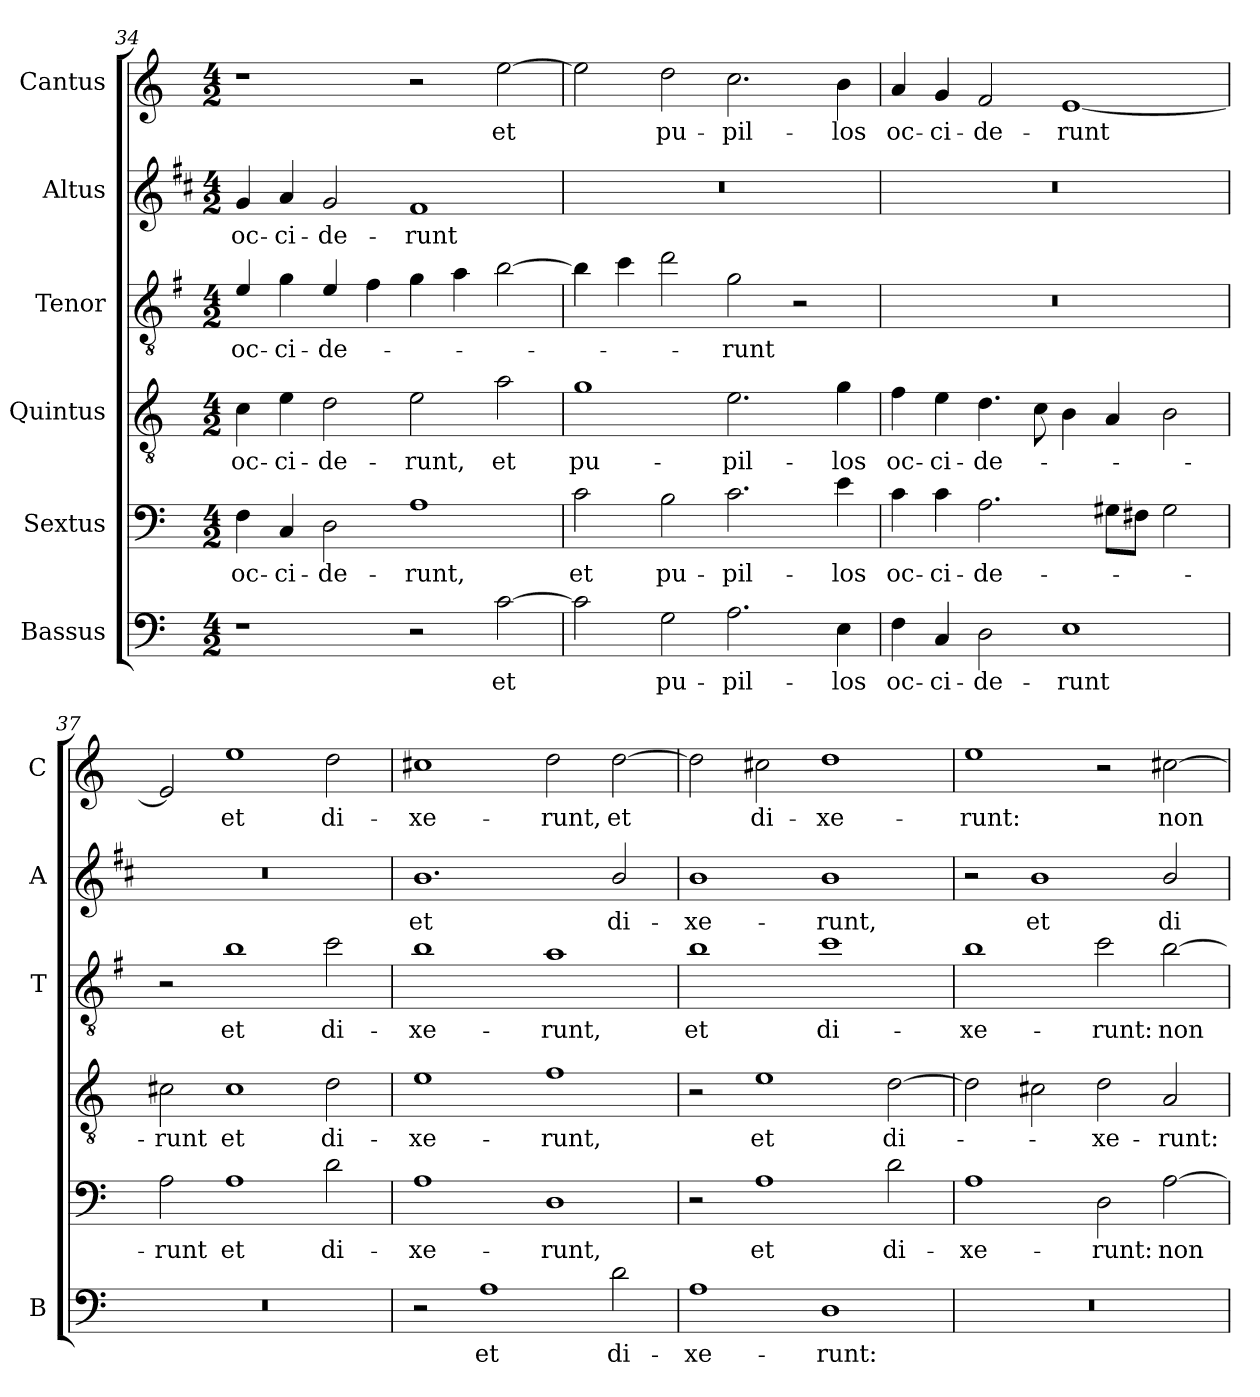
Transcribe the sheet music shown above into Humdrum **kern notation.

**kern	**text	**kern	**text	**kern	**text	**kern	**text	**kern	**text	**kern	**text
*part6	*part6	*part5	*part5	*part4	*part4	*part3	*part3	*part2	*part2	*part1	*part1
*staff6	*staff6	*staff5	*staff5	*staff4	*staff4	*staff3	*staff3	*staff2	*staff2	*staff1	*staff1
*I"Bassus	*	*I"Sextus	*	*I"Quintus	*	*I"Tenor	*	*I"Altus	*	*I"Cantus	*
*I'B	*	*	*	*	*	*I'T	*	*I'A	*	*I'C	*
*clefF4	*	*clefF4	*	*clefGv2	*	*clefGv2	*	*clefG2	*	*clefG2	*
*	*	*	*	*	*	*ITrd4c7	*	*ITrd1c2	*	*	*
*k[]	*	*k[]	*	*k[]	*	*k[]	*	*k[]	*	*k[]	*
*C:	*	*C:	*	*C:	*	*C:	*	*C:	*	*C:	*
*M4/2	*	*M4/2	*	*M4/2	*	*M4/2	*	*M4/2	*	*M4/2	*
=34	=34	=34	=34	=34	=34	=34	=34	=34	=34	=34	=34
!	!	!	!LO:LY:b	!	!LO:LY:b	!	!LO:LY:b	!	!LO:LY:b	!	!
1r	.	4F\	oc-	4c\	oc-	4A/	oc-	4f/	oc-	1r	.
!	!	!	!LO:LY:b	!	!LO:LY:b	!	!LO:LY:b	!	!LO:LY:b	!	!
.	.	4C/	-ci-	4e\	-ci-	4c\	-ci-	4g/	-ci-	.	.
!	!	!	!LO:LY:b	!	!LO:LY:b	!	!LO:LY:b	!	!LO:LY:b	!	!
.	.	2D\	-de-	2d\	-de-	4A/	-de-	2f/	-de-	.	.
.	.	.	.	.	.	4B\	.	.	.	.	.
!	!	!	!LO:LY:b	!	!LO:LY:b	!	!	!	!LO:LY:b	!	!
2r	.	1A	-runt,	2e\	-runt,	4c\	.	1e	-runt	2r	.
.	.	.	.	.	.	4d\	.	.	.	.	.
!	!LO:LY:b	!	!	!	!LO:LY:b	!	!	!	!	!	!LO:LY:b
[2c\	et	.	.	2a\	et	[2e\	.	.	.	[2ee\	et
=35	=35	=35	=35	=35	=35	=35	=35	=35	=35	=35	=35
!	!	!	!LO:LY:b	!	!LO:LY:b	!	!	!	!	!	!
2c\]	.	2c\	et	1g	pu-	4e\]	.	0r	.	2ee\]	.
.	.	.	.	.	.	4f\	.	.	.	.	.
!	!LO:LY:b	!	!LO:LY:b	!	!	!	!	!	!	!	!LO:LY:b
2G\	pu-	2B\	pu-	.	.	2g\	.	.	.	2dd\	pu-
!	!LO:LY:b	!	!LO:LY:b	!	!LO:LY:b	!	!LO:LY:b	!	!	!	!LO:LY:b
2.A\	-pil-	2.c\	-pil-	2.e\	-pil-	2c\	-runt	.	.	2.cc\	-pil-
.	.	.	.	.	.	2r	.	.	.	.	.
!	!LO:LY:b	!	!LO:LY:b	!	!LO:LY:b	!	!	!	!	!	!LO:LY:b
4E\	-los	4e\	-los	4g\	-los	.	.	.	.	4b\	-los
!!LO:LB:g=z
=36	=36	=36	=36	=36	=36	=36	=36	=36	=36	=36	=36
!	!LO:LY:b	!	!LO:LY:b	!	!LO:LY:b	!	!	!	!	!	!LO:LY:b
4F\	oc-	4c\	oc-	4f\	oc-	0r	.	0r	.	4a/	oc-
!	!LO:LY:b	!	!LO:LY:b	!	!LO:LY:b	!	!	!	!	!	!LO:LY:b
4C/	-ci-	4c\	-ci-	4e\	-ci-	.	.	.	.	4g/	-ci-
!	!LO:LY:b	!	!LO:LY:b	!	!LO:LY:b	!	!	!	!	!	!LO:LY:b
2D\	-de-	2.A\	-de-	4.d\	-de-	.	.	.	.	2f/	-de-
.	.	.	.	8c\	.	.	.	.	.	.	.
!	!LO:LY:b	!	!	!	!	!	!	!	!	!	!LO:LY:b
1E	-runt	.	.	4B\	.	.	.	.	.	[1e	-runt
.	.	8G#X\L	.	4A/	.	.	.	.	.	.	.
.	.	8F#X\J	.	.	.	.	.	.	.	.	.
.	.	2G#\	.	2B\	.	.	.	.	.	.	.
=37	=37	=37	=37	=37	=37	=37	=37	=37	=37	=37	=37
!	!	!	!LO:LY:b	!	!LO:LY:b	!	!	!	!	!	!
0r	.	2A\	-runt	2c#X\	-runt	2r	.	0r	.	2e/]	.
!	!	!	!LO:LY:b	!	!LO:LY:b	!	!LO:LY:b	!	!	!	!LO:LY:b
.	.	1A	et	1c#	et	1e	et	.	.	1ee	et
!	!	!	!LO:LY:b	!	!LO:LY:b	!	!LO:LY:b	!	!	!	!LO:LY:b
.	.	2d\	di-	2d\	di-	2f\	di-	.	.	2dd\	di-
=38	=38	=38	=38	=38	=38	=38	=38	=38	=38	=38	=38
!	!	!	!LO:LY:b	!	!LO:LY:b	!	!LO:LY:b	!	!LO:LY:b	!	!LO:LY:b
2r	.	1A	-xe-	1e	-xe-	1e	-xe-	1.a	et	1cc#X	-xe-
!	!LO:LY:b	!	!	!	!	!	!	!	!	!	!
1A	et	.	.	.	.	.	.	.	.	.	.
!	!	!	!LO:LY:b	!	!LO:LY:b	!	!LO:LY:b	!	!	!	!LO:LY:b
.	.	1D	-runt,	1f	-runt,	1d	-runt,	.	.	2dd\	-runt,
!	!LO:LY:b	!	!	!	!	!	!	!	!LO:LY:b	!	!LO:LY:b
2d\	di-	.	.	.	.	.	.	2a/	di-	[2dd\	et
=39	=39	=39	=39	=39	=39	=39	=39	=39	=39	=39	=39
!	!LO:LY:b	!	!	!	!	!	!LO:LY:b	!	!LO:LY:b	!	!
1A	-xe-	2r	.	2r	.	1e	et	1a	-xe-	2dd\]	.
!	!	!	!LO:LY:b	!	!LO:LY:b	!	!	!	!	!	!LO:LY:b
.	.	1A	et	1e	et	.	.	.	.	2cc#X\	di-
!	!LO:LY:b	!	!	!	!	!	!LO:LY:b	!	!LO:LY:b	!	!LO:LY:b
1D	-runt:	.	.	.	.	1f	di-	1a	-runt,	1dd	-xe-
!	!	!	!LO:LY:b	!	!LO:LY:b	!	!	!	!	!	!
.	.	2d\	di-	[2d\	di-	.	.	.	.	.	.
=40	=40	=40	=40	=40	=40	=40	=40	=40	=40	=40	=40
!	!	!	!LO:LY:b	!	!	!	!LO:LY:b	!	!	!	!LO:LY:b
0r	.	1A	-xe-	2d\]	.	1e	-xe-	2r	.	1ee	-runt:
!	!	!	!	!	!	!	!	!	!LO:LY:b	!	!
.	.	.	.	2c#X\	.	.	.	1a	et	.	.
!	!	!	!LO:LY:b	!	!LO:LY:b	!	!LO:LY:b	!	!	!	!
.	.	2D\	-runt:	2d\	-xe-	2f\	-runt:	.	.	2r	.
!	!	!	!LO:LY:b	!	!LO:LY:b	!	!LO:LY:b	!	!LO:LY:b	!	!LO:LY:b
.	.	[2A\	non	2A/	-runt:	[2e\	non	2a/	di-	[2cc#X\	non
=	=	=	=	=	=	=	=	=	=	=	=
*-	*-	*-	*-	*-	*-	*-	*-	*-	*-	*-	*-
